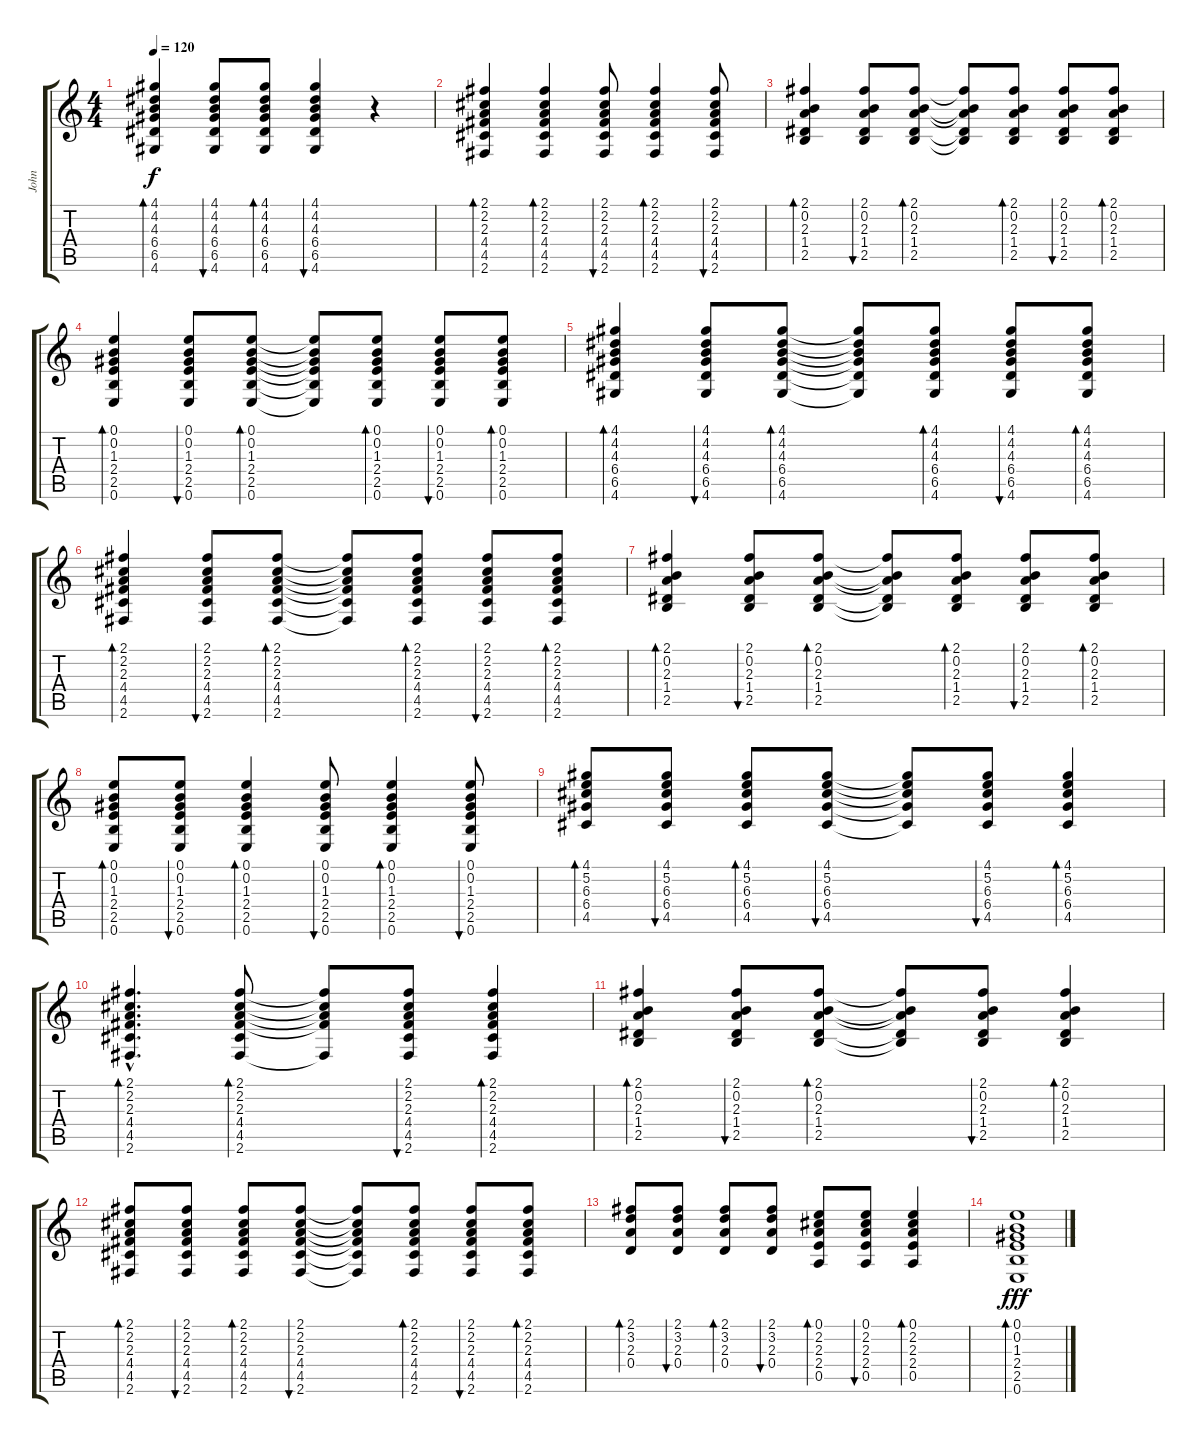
\track ("John" "John") {instrument acousticguitarsteel}
\staff {score tabs}
\tuning (E4 B3 G3 D3 A2 E2) {hide}
\ts (4 4)
\tempo 120
\clef g2
\ks c
(4.1 4.2 4.3 6.4 6.5 4.6).4{bd 60 dy f} (4.1 4.2 4.3 6.4 6.5 4.6).8{bu 60} (4.1 4.2 4.3 6.4 6.5 4.6).8{bd 60} (4.1 4.2 4.3 6.4 6.5 4.6).4{bu 60} r.4 |
(2.1 2.2 2.3 4.4 4.5 2.6).4{bd 60} (2.1 2.2 2.3 4.4 4.5 2.6).4{bd 60} (2.1 2.2 2.3 4.4 4.5 2.6).8{bu 60} (2.1 2.2 2.3 4.4 4.5 2.6).4{bd 60} (2.1 2.2 2.3 4.4 4.5 2.6).8{bu 60} |
(2.1 0.2 2.3 1.4 2.5).4{bd 60} (2.1 0.2 2.3 1.4 2.5).8{bu 60} (2.1 0.2 2.3 1.4 2.5).8{bd 60} (2.1{t} 0.2{t} 2.3{t} 1.4{t} 2.5{t}).8 (2.1 0.2 2.3 1.4 2.5).8{bd 60} (2.1 0.2 2.3 1.4 2.5).8{bu 60} (2.1 0.2 2.3 1.4 2.5).8{bd 60} |
(0.1 0.2 1.3 2.4 2.5 0.6).4{bd 60} (0.1 0.2 1.3 2.4 2.5 0.6).8{bu 60} (0.1 0.2 1.3 2.4 2.5 0.6).8{bd 60} (0.1{t} 0.2{t} 1.3{t} 2.4{t} 2.5{t} 0.6{t}).8 (0.1 0.2 1.3 2.4 2.5 0.6).8{bd 60} (0.1 0.2 1.3 2.4 2.5 0.6).8{bu 60} (0.1 0.2 1.3 2.4 2.5 0.6).8{bd 60} |
(4.1 4.2 4.3 6.4 6.5 4.6).4{bd 60} (4.1 4.2 4.3 6.4 6.5 4.6).8{bu 60} (4.1 4.2 4.3 6.4 6.5 4.6).8{bd 60} (4.1{t} 4.2{t} 4.3{t} 6.4{t} 6.5{t} 4.6{t}).8 (4.1 4.2 4.3 6.4 6.5 4.6).8{bd 60} (4.1 4.2 4.3 6.4 6.5 4.6).8{bu 60} (4.1 4.2 4.3 6.4 6.5 4.6).8{bd 60} |
(2.1 2.2 2.3 4.4 4.5 2.6).4{bd 60} (2.1 2.2 2.3 4.4 4.5 2.6).8{bu 60} (2.1 2.2 2.3 4.4 4.5 2.6).8{bd 60} (2.1{t} 2.2{t} 2.3{t} 4.4{t} 4.5{t} 2.6{t}).8 (2.1 2.2 2.3 4.4 4.5 2.6).8{bd 60} (2.1 2.2 2.3 4.4 4.5 2.6).8{bu 60} (2.1 2.2 2.3 4.4 4.5 2.6).8{bd 60} |
(2.1 0.2 2.3 1.4 2.5).4{bd 60} (2.1 0.2 2.3 1.4 2.5).8{bu 60} (2.1 0.2 2.3 1.4 2.5).8{bd 60} (2.1{t} 0.2{t} 2.3{t} 1.4{t} 2.5{t}).8 (2.1 0.2 2.3 1.4 2.5).8{bd 60} (2.1 0.2 2.3 1.4 2.5).8{bu 60} (2.1 0.2 2.3 1.4 2.5).8{bd 60} |
(0.1 0.2 1.3 2.4 2.5 0.6).8{bd 60} (0.1 0.2 1.3 2.4 2.5 0.6).8{bu 60} (0.1 0.2 1.3 2.4 2.5 0.6).4{bd 60} (0.1 0.2 1.3 2.4 2.5 0.6).8{bu 60} (0.1 0.2 1.3 2.4 2.5 0.6).4{bd 60} (0.1 0.2 1.3 2.4 2.5 0.6).8{bu 60} |
(4.1 5.2 6.3 6.4 4.5).8{bd 60} (4.1 5.2 6.3 6.4 4.5).8{bu 60} (4.1 5.2 6.3 6.4 4.5).8{bd 60} (4.1 5.2 6.3 6.4 4.5).8{bu 60} (4.1{t} 5.2{t} 6.3{t} 6.4{t} 4.5{t}).8 (4.1 5.2 6.3 6.4 4.5).8{bu 60} (4.1 5.2 6.3 6.4 4.5).4{bd 60} |
(2.1{hac} 2.2{hac} 2.3{hac} 4.4{hac} 4.5{hac} 2.6{hac}).4{d bd 60} (2.1 2.2 2.3 4.4 4.5 2.6).8{bd 60} (2.1{t} 2.2{t} 2.3{t} 4.4{t} 2.6{t}).8 (2.1 2.2 2.3 4.4 4.5 2.6).8{bu 60} (2.1 2.2 2.3 4.4 4.5 2.6).4{bd 60} |
(2.1 0.2 2.3 1.4 2.5).4{bd 60} (2.1 0.2 2.3 1.4 2.5).8{bu 60} (2.1 0.2 2.3 1.4 2.5).8{bd 60} (2.1{t} 0.2{t} 2.3{t} 1.4{t} 2.5{t}).8 (2.1 0.2 2.3 1.4 2.5).8{bu 60} (2.1 0.2 2.3 1.4 2.5).4{bd 60} |
(2.1 2.2 2.3 4.4 4.5 2.6).8{bd 60} (2.1 2.2 2.3 4.4 4.5 2.6).8{bu 60} (2.1 2.2 2.3 4.4 4.5 2.6).8{bd 60} (2.1 2.2 2.3 4.4 4.5 2.6).8{bu 60} (2.1{t} 2.2{t} 2.3{t} 4.4{t} 4.5{t} 2.6{t}).8 (2.1 2.2 2.3 4.4 4.5 2.6).8{bd 60} (2.1 2.2 2.3 4.4 4.5 2.6).8{bu 60} (2.1 2.2 2.3 4.4 4.5 2.6).8{bd 60} |
(2.1 3.2 2.3 0.4).8{bd 60} (2.1 3.2 2.3 0.4).8{bu 60} (2.1 3.2 2.3 0.4).8{bd 60} (2.1 3.2 2.3 0.4).8{bu 60} (0.1 2.2 2.3 2.4 0.5).8{bd 60} (0.1 2.2 2.3 2.4 0.5).8{bu 60} (0.1 2.2 2.3 2.4 0.5).4{bd 60} |
(0.1 0.2 1.3 2.4 2.5 0.6).1{bd 120 dy fff}
